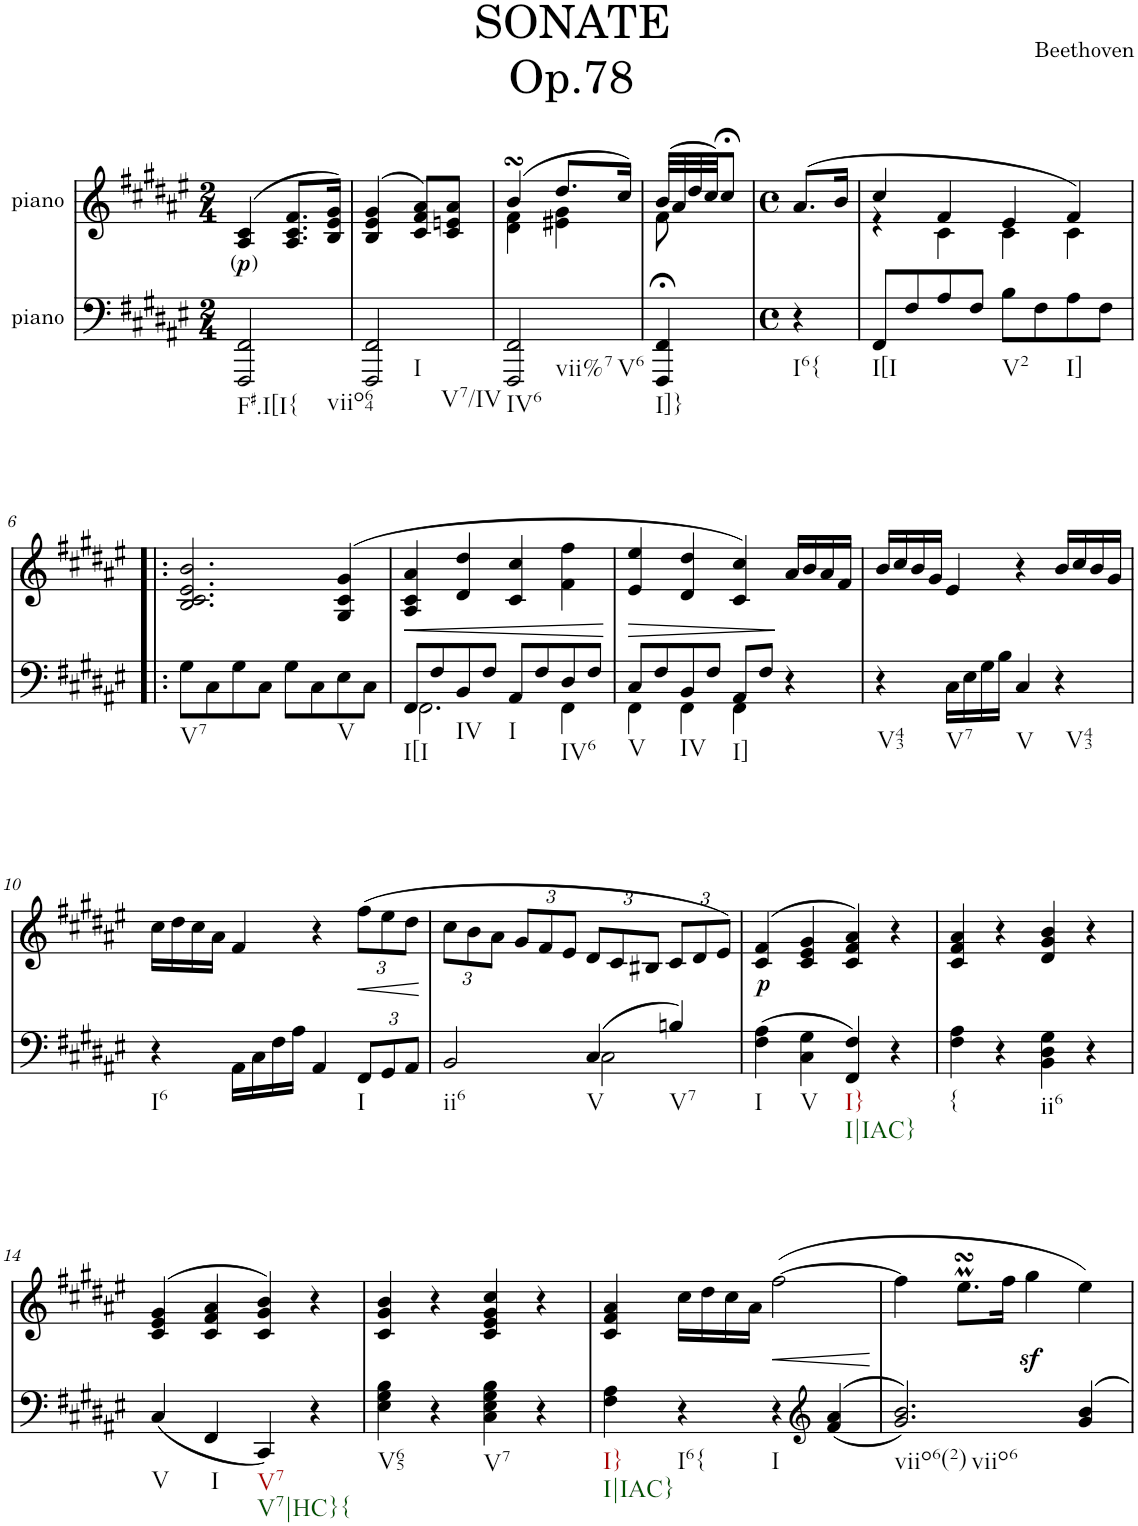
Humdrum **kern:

**kern	**kern	**text	**dynam
*part2	*part1	*part1	*part1
*staff2	*staff1	*staff1	*staff1
*I"piano	*I"piano	*	*
*I'Pno	*I'Pno	*	*
*clefF4	*clefG2	*	*
*k[f#c#g#d#a#e#]	*k[f#c#g#d#a#e#]	*	*
*F#:	*F#:	*	*
*M2/4	*M2/4	*	*
=1	=1	=1	=1
!LO:TX:b:t=F#.I[I{	!	!	!
!LO:TX:b:t=viio64	!	!	!
!	!	!LO:LY:b	!
2FFF#/ 2FF#/	(>4A#/ 4c#/	( )	.
.	8.A#/ 8.c#/ 8.f#/L	.	.
.	16B/ 16e#/ 16g#/Jk)	.	.
=2	=2	=2	=2
!LO:TX:b:t=I	!	!	!
!LO:TX:b:t=V7/IV	!	!	!
2FFF#/ 2FF#/	(>4B/ 4e#/ 4g#/	.	.
.	8c#/ 8f#/ 8a#/L)	.	.
.	8c#/ 8en/ 8a#/J	.	.
=3	=3	=3	=3
*	*^	*	*
!LO:TX:b:t=IV6	!	!	!	!
!LO:TX:b:t=vii%7	!	!	!	!
!LO:TX:b:t=V6	!	!	!	!
2FFF#/ 2FF#/	(4bsSSs/	4d#\ 4f#\	.	.
.	8.dd#/L	4e#X\ 4g#\	.	.
.	16cc#/Jk)	.	.	.
=4	=4	=4	=4	=4
!LO:TX:b:t=I]}	!	!	!	!
4FFF#/;< 4FF#/;<	(32b/LLL	8f#\	.	.
.	32a#/	.	.	.
.	32dd#/	.	.	.
.	32cc#/JJ)	.	.	.
.	8cc#;</J	8ryy	.	.
*	*v	*v	*	*
=4X1	=4X1	=4X1	=4X1
*M4/4	*M4/4	*	*
*met(c)	*met(c)	*	*
*	*^	*	*
!LO:TX:b:t=I6{	!	!	!	!
*	*v	*v	*	*
4r	(8.a#/L	.	.
.	16b/Jk	.	.
=5	=5	=5	=5
*	*^	*	*
!LO:TX:b:t=I[I	!	!	!	!
8FF#/L	4cc#/	4r	.	.
8F#/	.	.	.	.
8A#/	4f#/	4c#\	.	.
8F#/J	.	.	.	.
!LO:TX:b:t=V2	!	!	!	!
8B\L	4e#/	4c#\	.	.
8F#\	.	.	.	.
!LO:TX:b:t=I]	!	!	!	!
8A#\	4f#/)	4c#\	.	.
8F#\J	.	.	.	.
*	*v	*v	*	*
!!LO:LB:g=z
=6!|:	=6!|:	=6!|:	=6!|:
!LO:TX:b:t=V7	!	!	!
8G#\L	2.B/ 2.c#/ 2.e#/ 2.b/	.	.
8C#\	.	.	.
8G#\	.	.	.
8C#\J	.	.	.
8G#\L	.	.	.
8C#\	.	.	.
!LO:TX:b:t=V	!	!	!
8E#\	(4G#/ 4c#/ 4g#/	.	.
8C#\J	.	.	.
=7	=7	=7	=7
*^	*	*	*
!LO:TX:b:t=I[I	!	!	!	!
!	!	!	!	!LO:HP:b
8FF#/L	2.FF#\	4A#/ 4c#/ 4a#/	.	<
8F#/	.	.	.	.
!LO:TX:b:t=IV	!	!	!	!
8BB/	.	4d#/ 4dd#/	.	.
8F#/J	.	.	.	.
!LO:TX:b:t=I	!	!	!	!
8AA#/L	.	4c#/ 4cc#/	.	.
8F#/	.	.	.	.
!LO:TX:b:t=IV6	!	!	!	!
8D#/	4FF#\	4f#\ 4ff#\	.	.
8F#/J	.	.	.	.
*v	*v	*	*	*
.	.	.	[
=8	=8	=8	=8
*^	*	*	*
!LO:TX:b:t=V	!	!	!	!
!	!	!	!	!LO:HP:b
8C#/L	4FF#\	4e#/ 4ee#/	.	>
8F#/	.	.	.	.
!LO:TX:b:t=IV	!	!	!	!
8BB/	4FF#\	4d#/ 4dd#/	.	.
8F#/J	.	.	.	.
!LO:TX:b:t=I]	!	!	!	!
8AA#/L	4FF#\	4c#/ 4cc#/)	.	.
8F#/J	.	.	.	.
4r	4ryy	16a#/LL	.	]
.	.	16b/	.	.
.	.	16a#/	.	.
.	.	16f#/JJ	.	.
*v	*v	*	*	*
=9	=9	=9	=9
!LO:TX:b:t=V43	!	!	!
4r	16b/LL	.	.
.	16cc#/	.	.
.	16b/	.	.
.	16g#/JJ	.	.
!LO:TX:b:t=V7	!	!	!
16C#\LL	4e#/	.	.
16E#\	.	.	.
16G#\	.	.	.
16B\JJ	.	.	.
!LO:TX:b:t=V	!	!	!
4C#/	4r	.	.
!LO:TX:b:t=V43	!	!	!
4r	16b/LL	.	.
.	16cc#/	.	.
.	16b/	.	.
.	16g#/JJ	.	.
!!LO:LB:g=z
=10	=10	=10	=10
!LO:TX:b:t=I6	!	!	!
4r	16cc#\LL	.	.
.	16dd#\	.	.
.	16cc#\	.	.
.	16a#\JJ	.	.
16AA#\LL	4f#/	.	.
16C#\	.	.	.
16F#\	.	.	.
16A#\JJ	.	.	.
4AA#/	4r	.	.
*Xbrackettup	*Xbrackettup	*	*
!LO:TX:b:t=I	!	!	!
!	!	!	!LO:HP:b
12FF#/L	(12ff#\L	.	<
12GG#/	12ee#\	.	.
12AA#/J	12dd#\J	.	.
.	.	.	[
=11	=11	=11	=11
*^	*	*	*
!LO:TX:b:t=ii6	!	!	!	!
2BB/	2ryy	12cc#\L	.	.
.	.	12b\	.	.
.	.	12a#\J	.	.
.	.	12g#/L	.	.
.	.	12f#/	.	.
.	.	12e#/J	.	.
!LO:TX:b:t=V	!	!	!	!
(4C#/	2C#\	12d#/L	.	.
.	.	12c#/	.	.
.	.	12B#X/J	.	.
!LO:TX:b:t=V7	!	!	!	!
4Bn/)	.	12c#/L	.	.
.	.	12d#/	.	.
.	.	12e#/J)	.	.
*v	*v	*	*	*
=12	=12	=12	=12
!LO:TX:b:t=I	!	!	!
!	!	!LO:LY:b	!
(4F#\ 4A#\	(>4c#/ 4f#/	.	.
!LO:TX:b:t=V	!	!	!
4C#\ 4G#\	4c#/ 4e#/ 4g#/	.	.
!LO:TX:b:t=I}	!	!	!
!LO:TX:b:t=I|IAC}	!	!	!
4FF#/ 4F#/)	4c#/ 4f#/ 4a#/)	.	.
4r	4r	.	.
=13	=13	=13	=13
!LO:TX:b:t={	!	!	!
4F#\ 4A#\	4c#/ 4f#/ 4a#/	.	.
4r	4r	.	.
!LO:TX:b:t=ii6	!	!	!
4BB\ 4D#\ 4G#\	4d#/ 4g#/ 4b/	.	.
4r	4r	.	.
!!LO:LB:g=z
=14	=14	=14	=14
!LO:TX:b:t=V	!	!	!
(4C#/	(>4c#/ 4e#/ 4g#/	.	.
!LO:TX:b:t=I	!	!	!
4FF#/	4c#/ 4f#/ 4a#/	.	.
!LO:TX:b:t=V7	!	!	!
!LO:TX:b:t=V7|HC}{	!	!	!
4CC#/)	4c#/ 4g#/ 4b/)	.	.
4r	4r	.	.
=15	=15	=15	=15
!LO:TX:b:t=V65	!	!	!
4E#\ 4G#\ 4B\	4c#/ 4g#/ 4b/	.	.
4r	4r	.	.
!LO:TX:b:t=V7	!	!	!
4C#\ 4E#\ 4G#\ 4B\	4c#/ 4e#/ 4g#/ 4cc#/	.	.
4r	4r	.	.
=16	=16	=16	=16
!LO:TX:b:t=I}	!	!	!
!LO:TX:b:t=I|IAC}	!	!	!
4F#\ 4A#\	4c#/ 4f#/ 4a#/	.	.
!LO:TX:b:t=I6{	!	!	!
4r	16cc#\LL	.	.
.	16dd#\	.	.
.	16cc#\	.	.
.	16a#\JJ	.	.
!LO:TX:b:t=I	!	!	!
!	!	!	!LO:HP:b
4r	([2ff#\	.	<
*clefG2	*	*	*
(>(4f#/ 4a#/	.	.	.
.	.	.	[
=17	=17	=17	=17
!LO:TX:b:t=viio6(2)	!	!	!
!LO:TX:b:t=viio6	!	!	!
2.g#/ 2.b/))	4ff#\]	.	.
.	8.ee#msSsS\L	.	.
.	16ff#\Jk	.	.
.	4gg#z<\	.	.
4g#/ 4b/	4ee#\)	.	.
=	=	=	=
*-	*-	*-	*-
